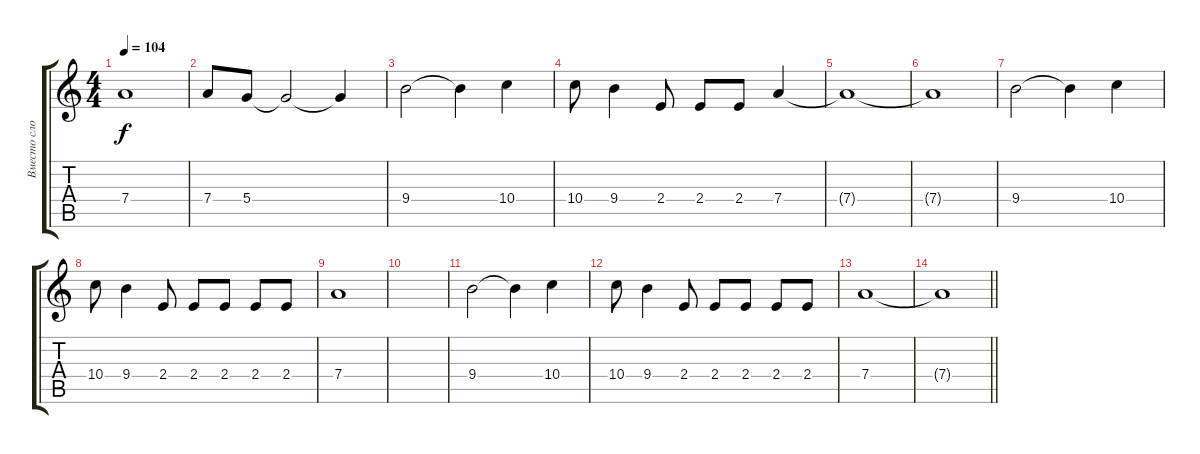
\track ("Вместо слов" "Вместо сло") {instrument acousticguitarsteel}
\staff {score tabs}
\tuning (E4 B3 G3 D3 A2 E2) {hide}
\ts (4 4)
\tempo 104
\clef g2
\ks c
7.4.1{dy f} |
7.4.8 5.4.8 5.4{t}.2 5.4{t}.4 |
9.4.2 9.4{t}.4 10.4.4 |
10.4.8 9.4.4 2.4.8 2.4.8 2.4.8 7.4.4 |
7.4{t}.1 |
7.4{t}.1 |
9.4.2 9.4{t}.4 10.4.4 |
10.4.8 9.4.4 2.4.8 2.4.8 2.4.8 2.4.8 2.4.8 |
7.4.1 |
|
9.4.2 9.4{t}.4 10.4.4 |
10.4.8 9.4.4 2.4.8 2.4.8 2.4.8 2.4.8 2.4.8 |
7.4.1 |
\barLineRight lightlight
7.4{t}.1
